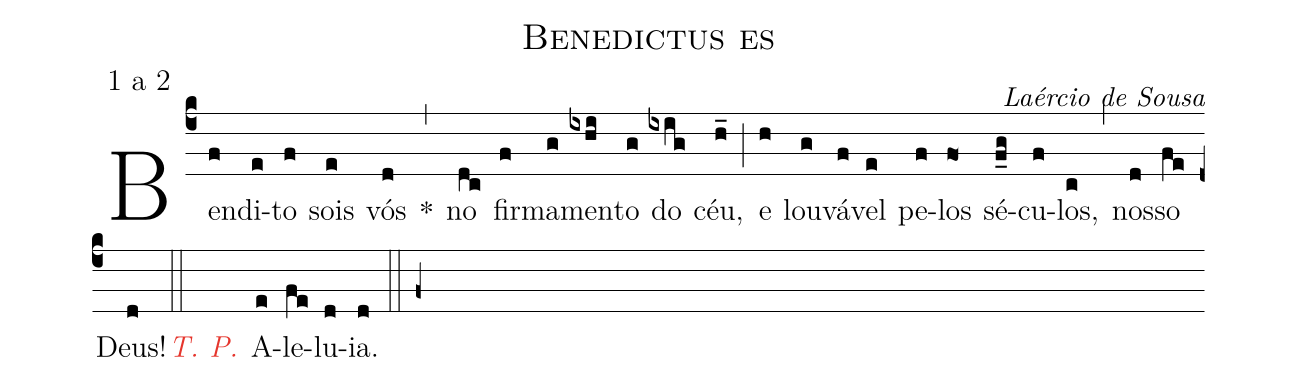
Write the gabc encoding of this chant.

name: Benedictus es;
mode: 1;
mode-differentia: a 2;
commentary: Laércio de Sousa;
%%
(c4)

Ben(f)di(e)to(f) sois(e) vós(d) *(,) no(dc) fir(f)ma(g)men(ixhi)to(g) do(ixig) céu,(h_) (;) e(h) lou(g)vá(f)vel(e) pe(f)los(fo) sé(f_g)cu(f)los,(c) (,) nos(d)so(fe) Deus!(d) (::)

<c><i>T. P.</i></c>() A(e)le(fe)lu(d)ia.(d) (::f+)
